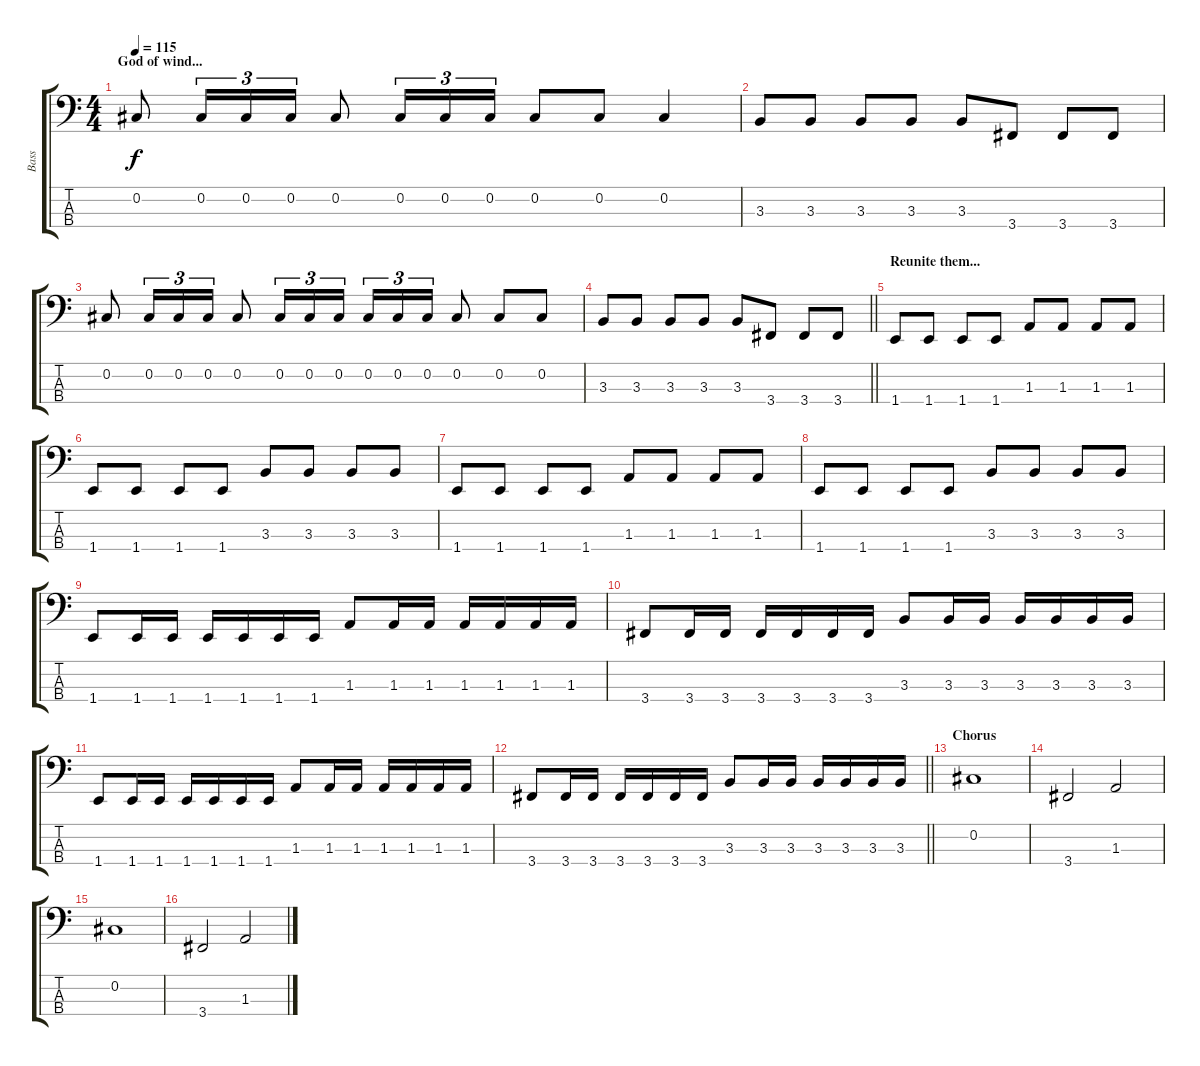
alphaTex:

\track ("Bass" "Bass") {instrument electricbassfinger}
\staff {score tabs}
\tuning (Gb2 Db2 Ab1 Eb1) {hide}
\ts (4 4)
\section ("" "God of wind...")
\tempo 115
\clef f4
\ks c
0.2.8{dy f} 0.2.16{tu (3 2)} 0.2.16{tu (3 2)} 0.2.16{tu (3 2)} 0.2.8 0.2.16{tu (3 2)} 0.2.16{tu (3 2)} 0.2.16{tu (3 2)} 0.2.8 0.2.8 0.2.4 |
3.3.8 3.3.8 3.3.8 3.3.8 3.3.8 3.4.8 3.4.8 3.4.8 |
0.2.8 0.2.16{tu (3 2)} 0.2.16{tu (3 2)} 0.2.16{tu (3 2)} 0.2.8 0.2.16{tu (3 2)} 0.2.16{tu (3 2)} 0.2.16{tu (3 2)} 0.2.16{tu (3 2)} 0.2.16{tu (3 2)} 0.2.16{tu (3 2)} 0.2.8 0.2.8 0.2.8 |
\barLineRight lightlight
3.3.8 3.3.8 3.3.8 3.3.8 3.3.8 3.4.8 3.4.8 3.4.8 |
\section ("" "Reunite them...")
1.4.8 1.4.8 1.4.8 1.4.8 1.3.8 1.3.8 1.3.8 1.3.8 |
1.4.8 1.4.8 1.4.8 1.4.8 3.3.8 3.3.8 3.3.8 3.3.8 |
1.4.8 1.4.8 1.4.8 1.4.8 1.3.8 1.3.8 1.3.8 1.3.8 |
1.4.8 1.4.8 1.4.8 1.4.8 3.3.8 3.3.8 3.3.8 3.3.8 |
1.4.8 1.4.16 1.4.16 1.4.16 1.4.16 1.4.16 1.4.16 1.3.8 1.3.16 1.3.16 1.3.16 1.3.16 1.3.16 1.3.16 |
3.4.8 3.4.16 3.4.16 3.4.16 3.4.16 3.4.16 3.4.16 3.3.8 3.3.16 3.3.16 3.3.16 3.3.16 3.3.16 3.3.16 |
1.4.8 1.4.16 1.4.16 1.4.16 1.4.16 1.4.16 1.4.16 1.3.8 1.3.16 1.3.16 1.3.16 1.3.16 1.3.16 1.3.16 |
\barLineRight lightlight
3.4.8 3.4.16 3.4.16 3.4.16 3.4.16 3.4.16 3.4.16 3.3.8 3.3.16 3.3.16 3.3.16 3.3.16 3.3.16 3.3.16 |
\section ("" "Chorus")
0.2.1 |
3.4.2 1.3.2 |
0.2.1 |
3.4.2 1.3.2
